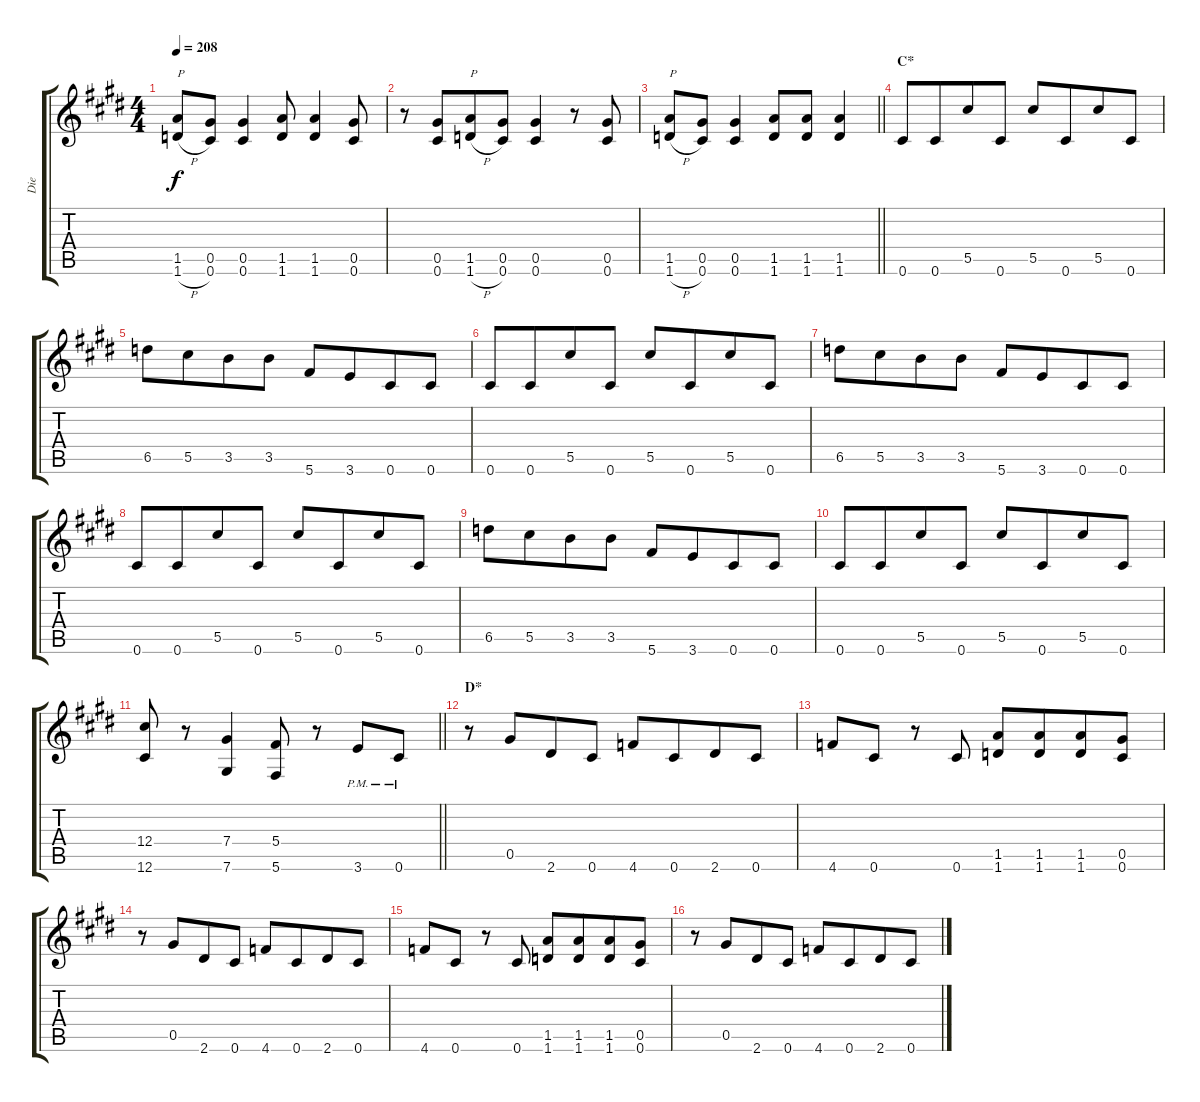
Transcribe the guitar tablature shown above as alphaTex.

\track ("Die" "Die") {instrument distortionguitar}
\staff {score tabs}
\tuning (Eb4 Bb3 Gb3 Db3 Ab2 Db2) {hide}
\ts (4 4)
\tempo 208
\clef g2
\ks c#minor
(1.5 1.6{h}).8{ot 8vb txt "P" dy f} (0.5 0.6).8{ot 8vb} (0.5 0.6).4{ot 8vb} (1.5 1.6).8{ot 8vb} (1.5 1.6).4{ot 8vb} (0.5 0.6).8{ot 8vb} |
r.8{ot 8vb} (0.5 0.6).8{ot 8vb beam merge} (1.5 1.6{h}).8{ot 8vb txt "P"} (0.5 0.6).8{ot 8vb} (0.5 0.6).4{ot 8vb} r.8{ot 8vb} (0.5 0.6).8{ot 8vb} |
\barLineRight lightlight
(1.5 1.6{h}).8{ot 8vb txt "P"} (0.5 0.6).8{ot 8vb} (0.5 0.6).4{ot 8vb} (1.5 1.6).8{ot 8vb} (1.5 1.6).8{ot 8vb} (1.5 1.6).4{ot 8vb} |
\section ("" "C*")
0.6.8{ot 8vb} 0.6.8{ot 8vb beam merge} 5.5.8{ot 8vb} 0.6.8{ot 8vb} 5.5.8{ot 8vb} 0.6.8{ot 8vb beam merge} 5.5.8{ot 8vb} 0.6.8{ot 8vb} |
6.5.8{ot 8vb} 5.5.8{ot 8vb beam merge} 3.5.8{ot 8vb} 3.5.8{ot 8vb} 5.6.8{ot 8vb} 3.6.8{ot 8vb beam merge} 0.6.8{ot 8vb} 0.6.8{ot 8vb} |
0.6.8{ot 8vb} 0.6.8{ot 8vb beam merge} 5.5.8{ot 8vb} 0.6.8{ot 8vb} 5.5.8{ot 8vb} 0.6.8{ot 8vb beam merge} 5.5.8{ot 8vb} 0.6.8{ot 8vb} |
6.5.8{ot 8vb} 5.5.8{ot 8vb beam merge} 3.5.8{ot 8vb} 3.5.8{ot 8vb} 5.6.8{ot 8vb} 3.6.8{ot 8vb beam merge} 0.6.8{ot 8vb} 0.6.8{ot 8vb} |
0.6.8{ot 8vb} 0.6.8{ot 8vb beam merge} 5.5.8{ot 8vb} 0.6.8{ot 8vb} 5.5.8{ot 8vb} 0.6.8{ot 8vb beam merge} 5.5.8{ot 8vb} 0.6.8{ot 8vb} |
6.5.8{ot 8vb} 5.5.8{ot 8vb beam merge} 3.5.8{ot 8vb} 3.5.8{ot 8vb} 5.6.8{ot 8vb} 3.6.8{ot 8vb beam merge} 0.6.8{ot 8vb} 0.6.8{ot 8vb} |
0.6.8{ot 8vb} 0.6.8{ot 8vb beam merge} 5.5.8{ot 8vb} 0.6.8{ot 8vb} 5.5.8{ot 8vb} 0.6.8{ot 8vb beam merge} 5.5.8{ot 8vb} 0.6.8{ot 8vb} |
\barLineRight lightlight
(12.4 12.6).8 r.8 (7.4 7.6).4 (5.4 5.6).8 r.8 3.6{pm}.8{ot 8vb} 0.6{pm}.8{ot 8vb} |
\section ("" "D*")
r.8{ot 8vb} 0.5.8{ot 8vb beam merge} 2.6.8{ot 8vb} 0.6.8{ot 8vb} 4.6.8{ot 8vb} 0.6.8{ot 8vb beam merge} 2.6.8{ot 8vb} 0.6.8{ot 8vb} |
4.6.8{ot 8vb} 0.6.8{ot 8vb} r.8{ot 8vb} 0.6.8{ot 8vb} (1.5 1.6).8{ot 8vb} (1.5 1.6).8{ot 8vb beam merge} (1.5 1.6).8{ot 8vb} (0.5 0.6).8{ot 8vb} |
r.8{ot 8vb} 0.5.8{ot 8vb beam merge} 2.6.8{ot 8vb} 0.6.8{ot 8vb} 4.6.8{ot 8vb} 0.6.8{ot 8vb beam merge} 2.6.8{ot 8vb} 0.6.8{ot 8vb} |
4.6.8{ot 8vb} 0.6.8{ot 8vb} r.8{ot 8vb} 0.6.8{ot 8vb} (1.5 1.6).8{ot 8vb} (1.5 1.6).8{ot 8vb beam merge} (1.5 1.6).8{ot 8vb} (0.5 0.6).8{ot 8vb} |
r.8{ot 8vb} 0.5.8{ot 8vb beam merge} 2.6.8{ot 8vb} 0.6.8{ot 8vb} 4.6.8{ot 8vb} 0.6.8{ot 8vb beam merge} 2.6.8{ot 8vb} 0.6.8{ot 8vb}
